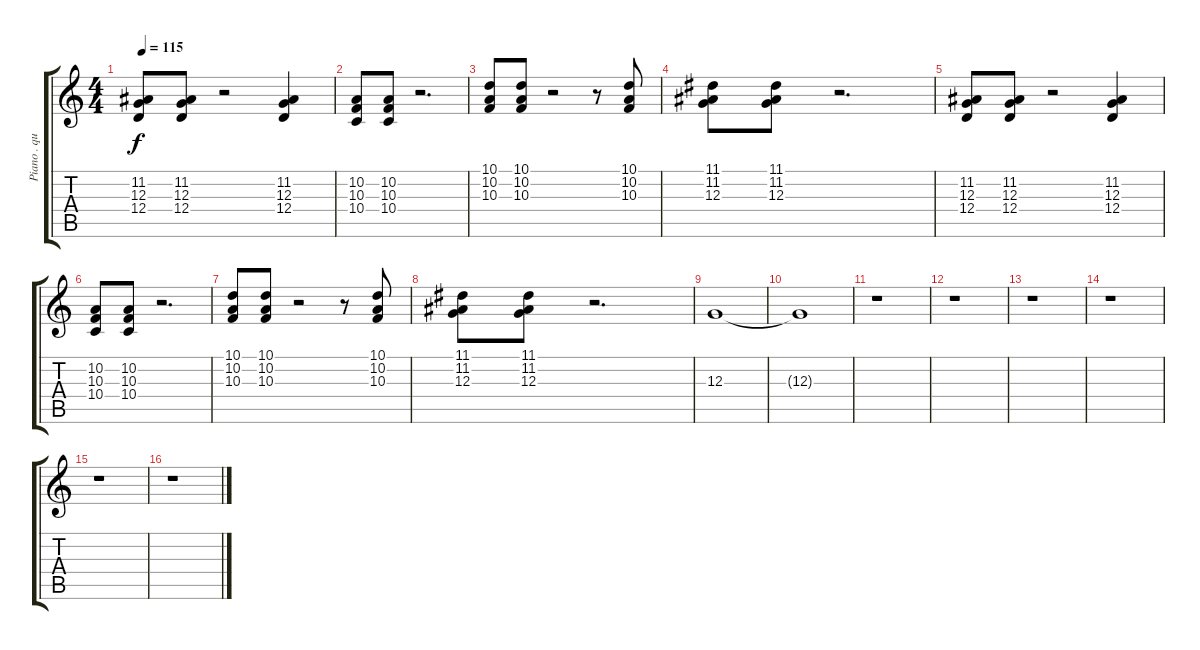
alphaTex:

\track ("Piano . queue" "Piano . qu") {instrument acousticgrandpiano}
\staff {score tabs}
\tuning (E4 B3 G3 D3 A2 E2) {hide}
\ts (4 4)
\tempo 115
\clef g2
\ks c
(11.2 12.3 12.4).8{dy f} (11.2 12.3 12.4).8 r.2 (11.2 12.3 12.4).4 |
(10.2 10.3 10.4).8 (10.2 10.3 10.4).8 r.2{d} |
(10.1 10.2 10.3).8 (10.1 10.2 10.3).8 r.2 r.8 (10.1 10.2 10.3).8 |
(11.1 11.2 12.3).8 (11.1 11.2 12.3).8 r.2{d} |
(11.2 12.3 12.4).8 (11.2 12.3 12.4).8 r.2 (11.2 12.3 12.4).4 |
(10.2 10.3 10.4).8 (10.2 10.3 10.4).8 r.2{d} |
(10.1 10.2 10.3).8 (10.1 10.2 10.3).8 r.2 r.8 (10.1 10.2 10.3).8 |
(11.1 11.2 12.3).8 (11.1 11.2 12.3).8 r.2{d} |
12.3.1 |
12.3{t}.1 |
r.1 |
r.1 |
r.1 |
r.1 |
r.1 |
r.1
